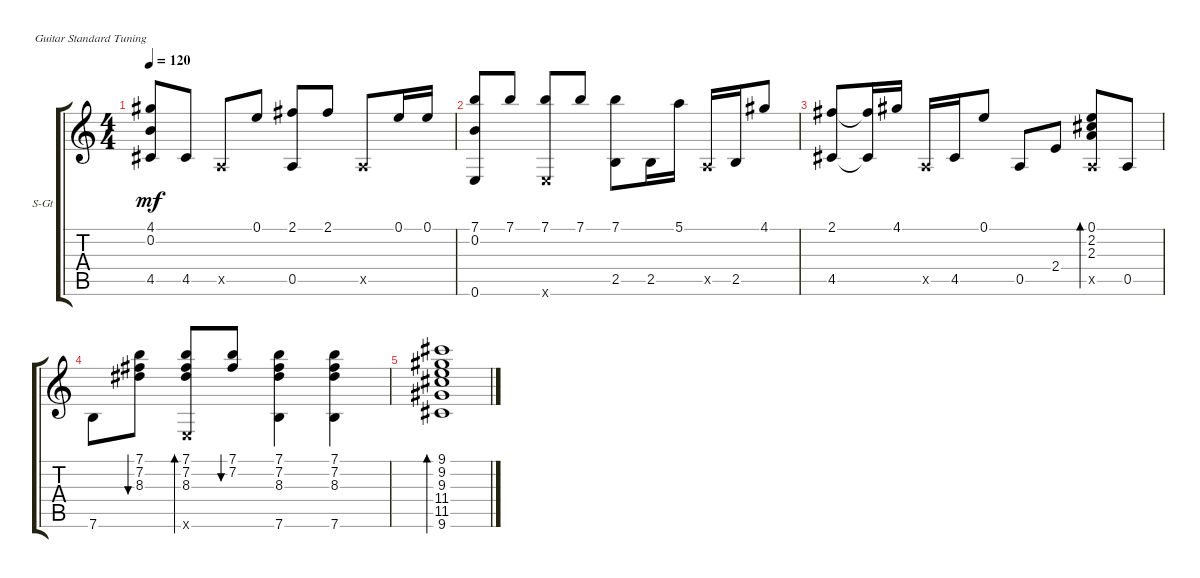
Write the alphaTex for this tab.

\defaultSystemsLayout 4
\bracketExtendMode groupsimilarinstruments
\firstSystemTrackNameOrientation horizontal
\otherSystemsTrackNameOrientation horizontal
\track ("Steel Guitar" "S-Gt") {instrument acousticguitarsteel}
\staff {score tabs}
\tuning (E4 B3 G3 D3 A2 E2)
\ts (4 4)
\tempo 120
\clef g2
\ks c
(4.5 4.1 0.2).8{dy mf} 4.5.8 0.5{x}.8 0.1.8 (2.1 0.5).8 2.1.8 0.5{x}.8 0.1.16 0.1.16 |
(7.1 0.2 0.6).8 7.1.8 (7.1 0.6{x}).8 7.1.8 (7.1 2.5).8 2.5.16 5.1.16 0.5{x}.16 2.5.16 4.1.8 |
(4.5 2.1).8 (4.5{t} 2.1{t}).16 4.1.16 0.5{x}.16 4.5.16 0.1.8 0.5.8 2.4.8 (2.3 2.2 0.1 0.5{x}).8{bd 30} 0.5.8 |
7.6.8 (7.1 7.2 8.3).8{bu 30} (8.3 7.2 7.1 0.6{x}).8{bd 30} (7.1 7.2).8{bu 30} (7.1 7.2 8.3 7.6).4 (7.6 7.1 7.2 8.3).4 |
(9.6 11.5 11.4 9.3 9.2 9.1).1{bd 30}
